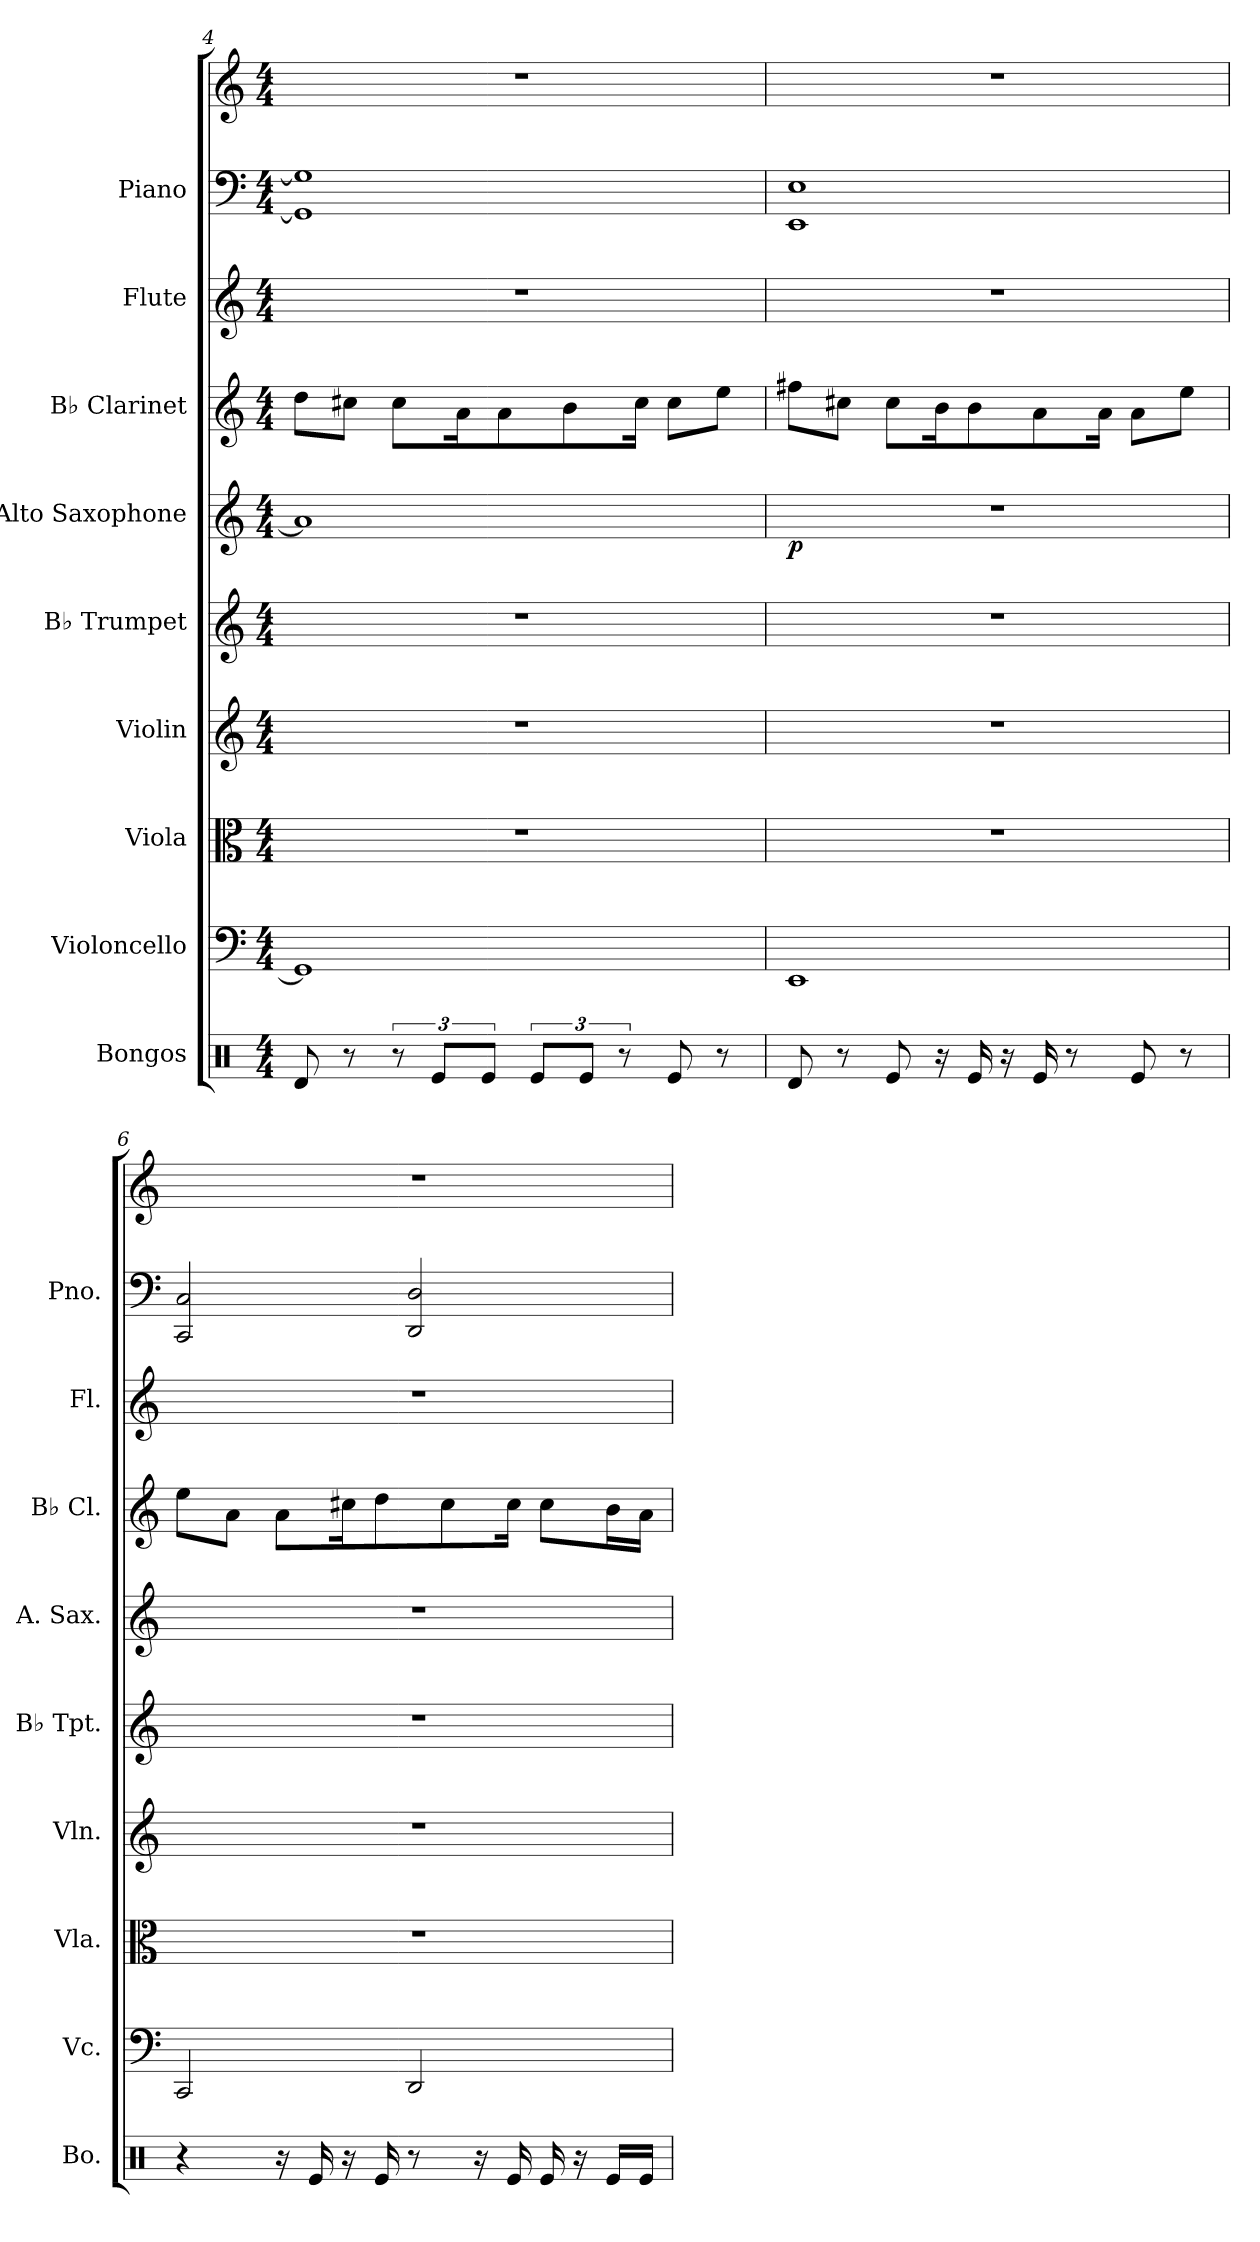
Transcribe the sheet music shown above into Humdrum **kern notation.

**kern	**kern	**kern	**kern	**kern	**kern	**dynam	**kern	**kern	**kern	**kern
*part9	*part8	*part7	*part6	*part5	*part4	*part4	*part3	*part2	*part1	*part1
*staff10	*staff9	*staff8	*staff7	*staff6	*staff5	*staff5	*staff4	*staff3	*staff2	*staff1
*I"Bongos	*I"Violoncello	*I"Viola	*I"Violin	*I"B♭ Trumpet	*I"Alto Saxophone	*	*I"B♭ Clarinet	*I"Flute	*I"Piano	*
*I'Bo.	*I'Vc.	*I'Vla.	*I'Vln.	*I'B♭ Tpt.	*I'A. Sax.	*	*I'B♭ Cl.	*I'Fl.	*I'Pno.	*
*clefX	*clefF4	*clefC3	*clefG2	*clefG2	*clefG2	*	*clefG2	*clefG2	*clefF4	*clefG2
*	*	*	*	*ITrd1c2	*ITrd5c9	*	*ITrd1c2	*	*	*
*k[]	*k[]	*k[]	*k[]	*k[b-e-]	*k[b-e-a-]	*	*k[b-e-]	*k[]	*k[]	*k[]
*M4/4	*M4/4	*M4/4	*M4/4	*M4/4	*M4/4	*	*M4/4	*M4/4	*M4/4	*M4/4
=4	=4	=4	=4	=4	=4	=4	=4	=4	=4	=4
8Rd/	1GG]	1r	1r	1r	1c-]	.	8cc\L	1r	1GG] 1G]	1r
8r	.	.	.	.	.	.	8bn\J	.	.	.
12r	.	.	.	.	.	.	8b\L	.	.	.
12Re/L	.	.	.	.	.	.	.	.	.	.
.	.	.	.	.	.	.	16g\K	.	.	.
12Re/J	.	.	.	.	.	.	.	.	.	.
.	.	.	.	.	.	.	8g\	.	.	.
12Re/L	.	.	.	.	.	.	.	.	.	.
.	.	.	.	.	.	.	8a\	.	.	.
12Re/J	.	.	.	.	.	.	.	.	.	.
12r	.	.	.	.	.	.	.	.	.	.
.	.	.	.	.	.	.	16b\Jk	.	.	.
8Re/	.	.	.	.	.	.	8b\L	.	.	.
8r	.	.	.	.	.	.	8dd\J	.	.	.
=5	=5	=5	=5	=5	=5	=5	=5	=5	=5	=5
!	!	!	!	!	!	!LO:DY:b	!	!	!	!
8Rd/	1EE	1r	1r	1r	1r	p	8een\L	1r	1EE 1E	1r
8r	.	.	.	.	.	.	8bn\J	.	.	.
8Re/	.	.	.	.	.	.	8b\L	.	.	.
16r	.	.	.	.	.	.	16a\K	.	.	.
16Re/	.	.	.	.	.	.	8a\	.	.	.
16r	.	.	.	.	.	.	.	.	.	.
16Re/	.	.	.	.	.	.	8g\	.	.	.
8r	.	.	.	.	.	.	.	.	.	.
.	.	.	.	.	.	.	16g\Jk	.	.	.
8Re/	.	.	.	.	.	.	8g\L	.	.	.
8r	.	.	.	.	.	.	8dd\J	.	.	.
!!LO:PB:g=z
=6	=6	=6	=6	=6	=6	=6	=6	=6	=6	=6
4r	2CC/	1r	1r	1r	1r	.	8dd\L	1r	2CC/ 2C/	1r
.	.	.	.	.	.	.	8g\J	.	.	.
16r	.	.	.	.	.	.	8g\L	.	.	.
16Re/	.	.	.	.	.	.	.	.	.	.
16r	.	.	.	.	.	.	16bn\K	.	.	.
16Re/	.	.	.	.	.	.	8cc\	.	.	.
8r	2DD/	.	.	.	.	.	.	.	2DD/ 2D/	.
.	.	.	.	.	.	.	8b\	.	.	.
16r	.	.	.	.	.	.	.	.	.	.
16Re/	.	.	.	.	.	.	16b\Jk	.	.	.
16Re/	.	.	.	.	.	.	8b\L	.	.	.
16r	.	.	.	.	.	.	.	.	.	.
16Re/LL	.	.	.	.	.	.	16a\L	.	.	.
16Re/JJ	.	.	.	.	.	.	16g\JJ	.	.	.
=	=	=	=	=	=	=	=	=	=	=
*-	*-	*-	*-	*-	*-	*-	*-	*-	*-	*-
